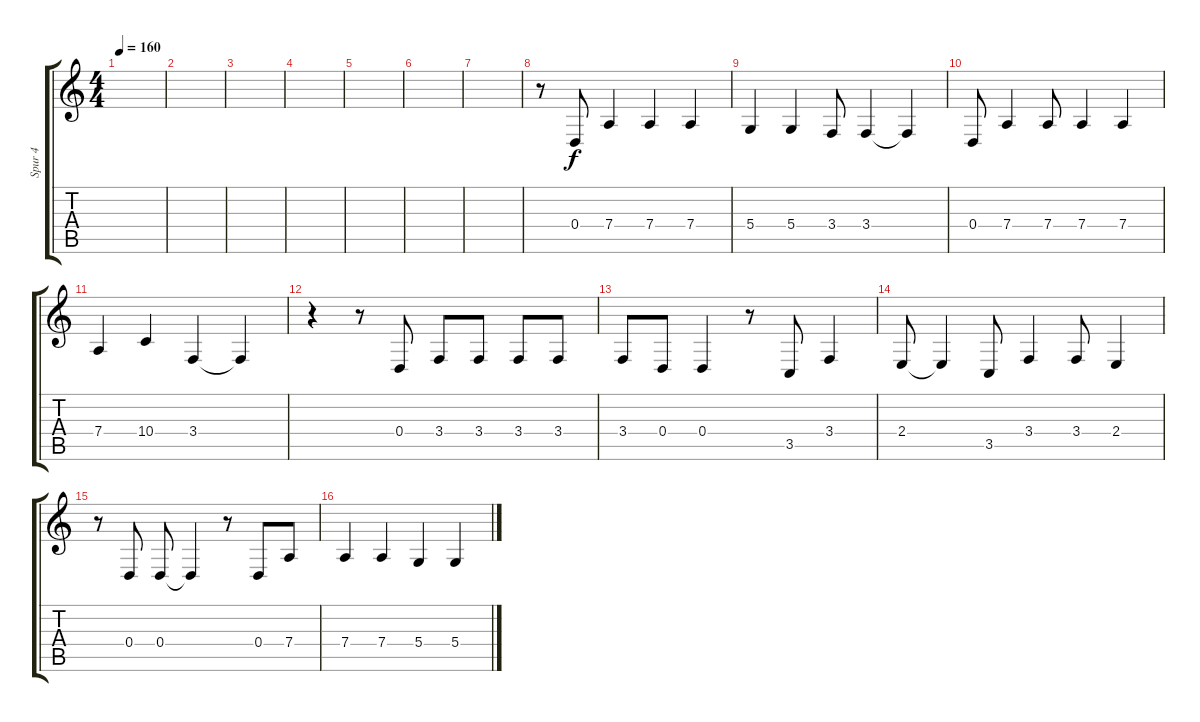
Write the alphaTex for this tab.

\track ("Spur 4" "Spur 4") {instrument tenorsax}
\staff {score tabs}
\tuning (E4 B3 G3 D3 A2 E2) {hide}
\ts (4 4)
\tempo 160
\clef g2
\ks c
|
|
|
|
|
|
|
r.8 0.4.8 7.4.4 7.4.4 7.4.4 |
5.4.4 5.4.4 3.4.8 3.4.4 3.4{t}.4 |
0.4.8 7.4.4 7.4.8 7.4.4 7.4.4 |
7.4.4 10.4.4 3.4.4 3.4{t}.4 |
r.4 r.8 0.4.8 3.4.8 3.4.8 3.4.8 3.4.8 |
3.4.8 0.4.8 0.4.4 r.8 3.5.8 3.4.4 |
2.4.8 2.4{t}.4 3.5.8 3.4.4 3.4.8 2.4.4 |
r.8 0.4.8 0.4.8 0.4{t}.4 r.8 0.4.8 7.4.8 |
7.4.4 7.4.4 5.4.4 5.4.4
